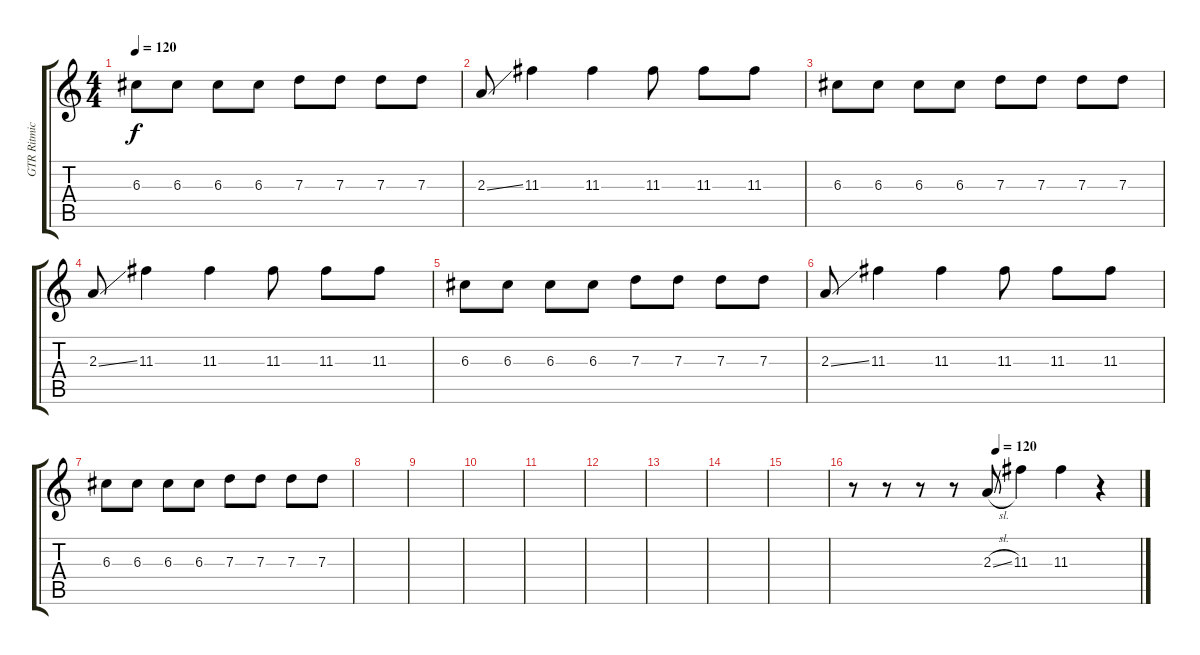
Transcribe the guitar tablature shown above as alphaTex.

\track ("GTR Ritmica" "GTR Ritmic") {instrument distortionguitar}
\staff {score tabs}
\tuning (E4 B3 G3 D3 A2 E2) {hide}
\ts (4 4)
\tempo 120
\clef g2
\ks c
6.3.8{dy f} 6.3.8 6.3.8 6.3.8 7.3.8 7.3.8 7.3.8 7.3.8 |
2.3{ss}.8 11.3.4 11.3.4 11.3.8 11.3.8 11.3.8 |
6.3.8 6.3.8 6.3.8 6.3.8 7.3.8 7.3.8 7.3.8 7.3.8 |
2.3{ss}.8 11.3.4 11.3.4 11.3.8 11.3.8 11.3.8 |
6.3.8 6.3.8 6.3.8 6.3.8 7.3.8 7.3.8 7.3.8 7.3.8 |
2.3{ss}.8 11.3.4 11.3.4 11.3.8 11.3.8 11.3.8 |
6.3.8 6.3.8 6.3.8 6.3.8 7.3.8 7.3.8 7.3.8 7.3.8 |
|
|
|
|
|
|
|
|
\tempo (120 0.5)
r.8 r.8 r.8 r.8 2.3{sl}.8 11.3.4 11.3.4 r.4
